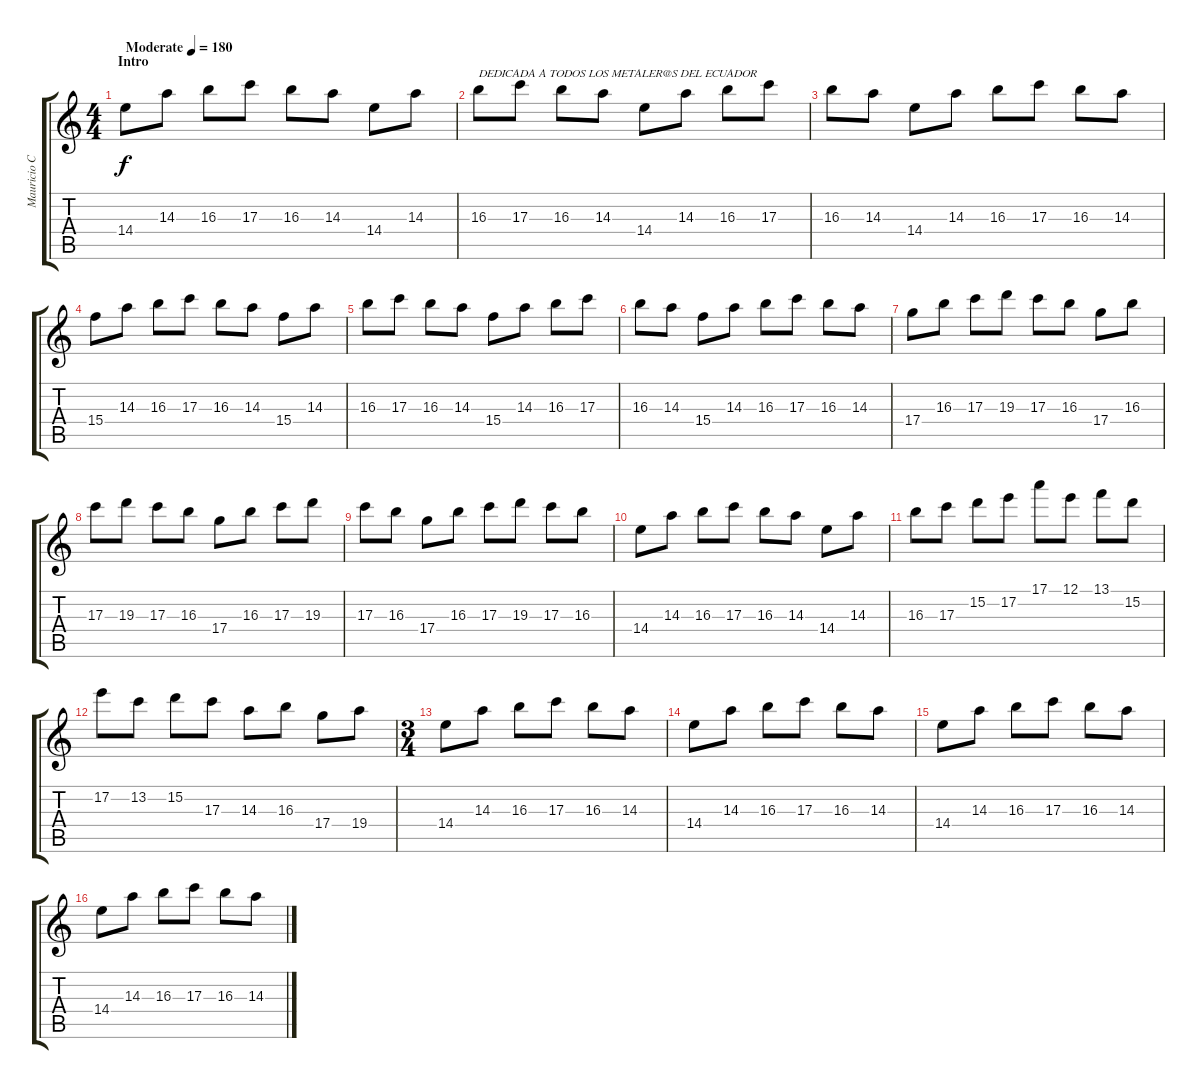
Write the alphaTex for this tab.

\track ("Mauricio Calle" "Mauricio C") {instrument distortionguitar}
\staff {score tabs}
\tuning (E4 B3 G3 D3 A2 E2) {hide}
\ts (4 4)
\section ("" "Intro")
\tempo (180 "Moderate")
\clef g2
\ks c
14.4.8{dy f instrument distortionguitar} 14.3.8 16.3.8 17.3.8 16.3.8 14.3.8 14.4.8 14.3.8 |
16.3.8{txt "DEDICADA A TODOS LOS METALER@S DEL ECUADOR"} 17.3.8 16.3.8 14.3.8 14.4.8 14.3.8 16.3.8 17.3.8 |
16.3.8 14.3.8 14.4.8 14.3.8 16.3.8 17.3.8 16.3.8 14.3.8 |
15.4.8 14.3.8 16.3.8 17.3.8 16.3.8 14.3.8 15.4.8 14.3.8 |
16.3.8 17.3.8 16.3.8 14.3.8 15.4.8 14.3.8 16.3.8 17.3.8 |
16.3.8 14.3.8 15.4.8 14.3.8 16.3.8 17.3.8 16.3.8 14.3.8 |
17.4.8 16.3.8 17.3.8 19.3.8 17.3.8 16.3.8 17.4.8 16.3.8 |
17.3.8 19.3.8 17.3.8 16.3.8 17.4.8 16.3.8 17.3.8 19.3.8 |
17.3.8 16.3.8 17.4.8 16.3.8 17.3.8 19.3.8 17.3.8 16.3.8 |
14.4.8 14.3.8 16.3.8 17.3.8 16.3.8 14.3.8 14.4.8 14.3.8 |
16.3.8 17.3.8 15.2.8 17.2.8 17.1.8 12.1.8 13.1.8 15.2.8 |
17.2.8 13.2.8 15.2.8 17.3.8 14.3.8 16.3.8 17.4.8 19.4.8 |
\ts (3 4)
14.4.8 14.3.8 16.3.8 17.3.8 16.3.8 14.3.8 |
14.4.8 14.3.8 16.3.8 17.3.8 16.3.8 14.3.8 |
14.4.8 14.3.8 16.3.8 17.3.8 16.3.8 14.3.8 |
14.4.8 14.3.8 16.3.8 17.3.8 16.3.8 14.3.8
